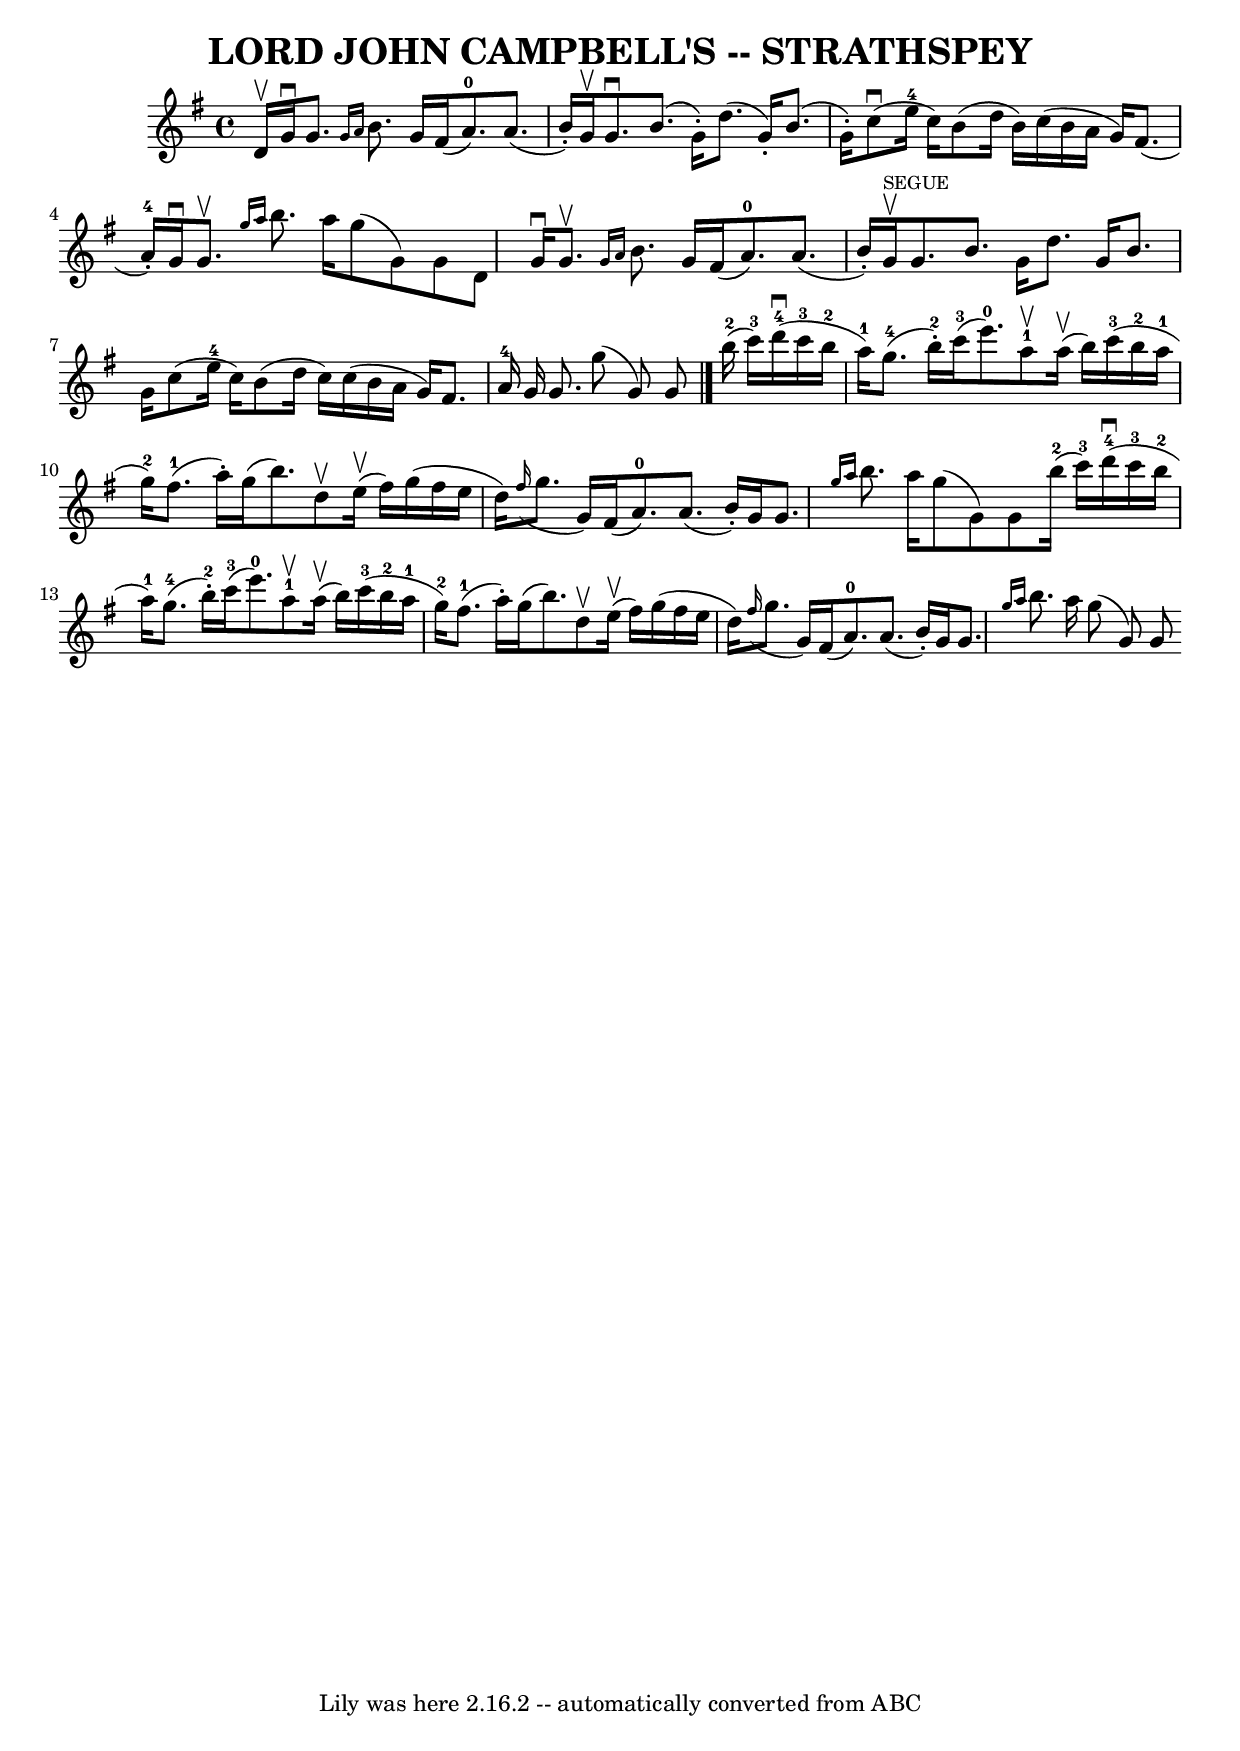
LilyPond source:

\version "2.16.2"
\include "Mammoth.ily"
\header {
  %% book = "Ryan's Mammoth Collection of Fiddle Tunes"
 crossRefNumber = "1"
 footnotes = ""
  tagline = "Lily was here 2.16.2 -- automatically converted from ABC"
  title = "LORD JOHN CAMPBELL'S -- STRATHSPEY"

}
voicedefault =  {


  \override Staff.TimeSignature #'style = #'C
  \time 4/4 
  \key g \major d'16^\upbow        |
 g'16^\downbow g'8.  
  \grace { g'16 a'16  
	 } b'8. g'16 fis'16 (a'8.-0) a'8. ( b'16-.)    |
 g'16^\upbow g'8.^\downbow b'8. (g'16-.) d''8. (g'16-.) b'8. (g'16-.)        |
 c''8 (^\downbow   
 e''16-4 c''16) b'8 (d''16 b'16) c''16 (b'16 a'16 g'16) fis'8. (a'16-4-.)    |
 g'16^\downbow g'8.^\upbow \grace { g''16 a''16  
		 } b''8. a''16 g''8 (g'8) g'8 d'8    |  |
 g'16^\downbow g'8.^\upbow \grace {    
 g'16 a'16     } b'8. g'16 fis'16 (a'8.-0) a'8. (b'16-.)   |
 g'16^\segue^\upbow g'8. b'8. g'16 d''8. g'16 b'8. g'16         |
 c''8 (e''16-4 c''16) b'8 (d''16 c''16) c''16 (b'16 a'16 g'16) fis'8. a'16-4     |
 g'16 g'8. g''8 (g'8) g'8    \bar "|." b''16-2(c'''16-3)       |
 d'''16-4(^\downbow c'''16-3 
 b''16-2 a''16-1) g''8.-4(b''16-2-.) c'''16-3( e'''8.-0) a''8-1^\upbow a''16 (^\upbow b''16)    |
  
 c'''16-3(b''16-2 a''16-1 g''16-2) fis''8.-1( a''16-.) g''16 (b''8.) d''8^\upbow e''16 (^\upbow fis''16)        |
 g''16 (fis''16 e''16 d''16)   \grace {    
 fis''16 (   } g''8. g'16) fis'16 (a'8.-0) a'8. (b'16-.)   |
 g'16 g'8.  \grace { g''16 a''16  
		    } b''8. a''16 g''8 (g'8) g'8 b''16-2(c'''16-3)    |
   |
 d'''16-4(^\downbow c'''16-3 b''16-2 a''16-1) g''8.-4(b''16-2-.) c'''16-3(e'''8.-0) a''8-1^\upbow a''16 (^\upbow b''16)    |
 c'''16-3(b''16-2 a''16-1 g''16-2) fis''8.-1(a''16-.) g''16 ( b''8.) d''8^\upbow e''16 (^\upbow fis''16)        |
  
 g''16 (fis''16 e''16 d''16)   \grace { fis''16 (
				       } g''8. g'16) fis'16 (a'8.-0) a'8. (b'16-.)    |
 g'16    
 g'8.  \grace { g''16 a''16  
	       } b''8. a''16 g''8 (g'8) g'8     \bar " |."   

}

\score{
  <<

    \context Staff="default"
    {
      \voicedefault 
      
    }

  >>
  \layout {
    
  }
  \midi {
  }

}
